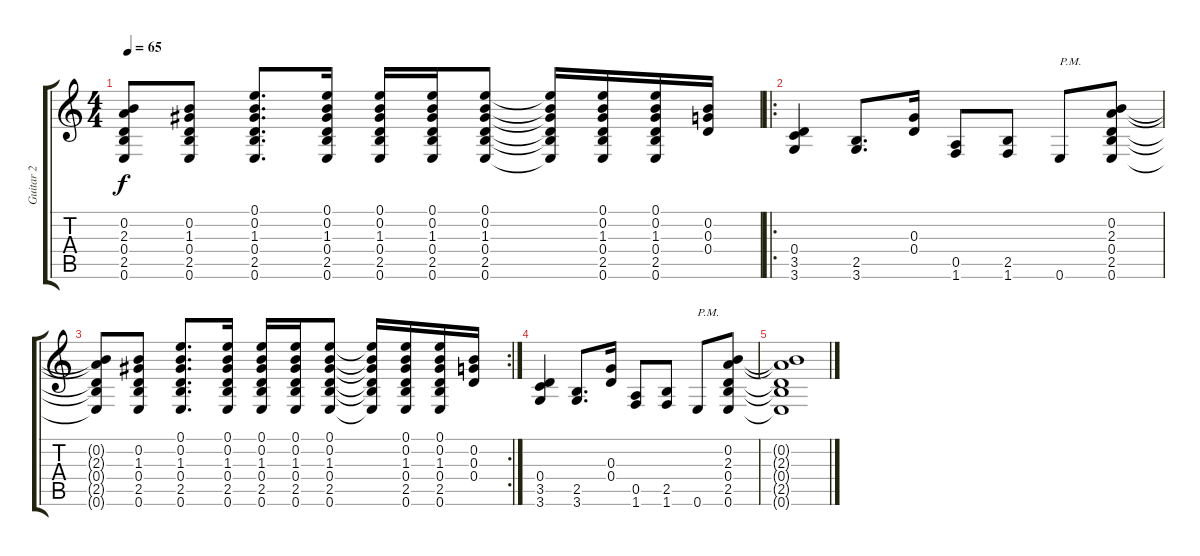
\track ("Guitar 2" "Guitar 2") {instrument electricguitarjazz}
\staff {score tabs}
\tuning (E4 B3 G3 D3 A2 E2) {hide}
\ts (4 4)
\tempo 65
\clef g2
\ks c
(0.2{t} 2.3{t} 0.4{t} 2.5{t} 0.6{t}).8{dy f} (0.2 1.3 0.4 2.5 0.6).8 (0.1 0.2 1.3 0.4 2.5 0.6).8{d} (0.1 0.2 1.3 0.4 2.5 0.6).16 (0.1 0.2 1.3 0.4 2.5 0.6).16 (0.1 0.2 1.3 0.4 2.5 0.6).16 (0.1 0.2 1.3 0.4 2.5 0.6).8 (0.1{t} 0.2{t} 1.3{t} 0.4{t} 2.5{t} 0.6{t}).16 (0.1 0.2 1.3 0.4 2.5 0.6).16 (0.1 0.2 1.3 0.4 2.5 0.6).16 (0.2 0.3 0.4).16 |
\ro
(0.4 3.5 3.6).4 (2.5 3.6).8{d} (0.3 0.4).16 (0.5 1.6).8 (2.5 1.6).8 0.6.8{txt "P.M."} (0.2 2.3 0.4 2.5 0.6).8 |
\rc 2
(0.2{t} 2.3{t} 0.4{t} 2.5{t} 0.6{t}).8 (0.2 1.3 0.4 2.5 0.6).8 (0.1 0.2 1.3 0.4 2.5 0.6).8{d} (0.1 0.2 1.3 0.4 2.5 0.6).16 (0.1 0.2 1.3 0.4 2.5 0.6).16 (0.1 0.2 1.3 0.4 2.5 0.6).16 (0.1 0.2 1.3 0.4 2.5 0.6).8 (0.1{t} 0.2{t} 1.3{t} 0.4{t} 2.5{t} 0.6{t}).16 (0.1 0.2 1.3 0.4 2.5 0.6).16 (0.1 0.2 1.3 0.4 2.5 0.6).16 (0.2 0.3 0.4).16 |
(0.4 3.5 3.6).4 (2.5 3.6).8{d} (0.3 0.4).16 (0.5 1.6).8 (2.5 1.6).8 0.6.8{txt "P.M."} (0.2 2.3 0.4 2.5 0.6).8 |
(0.2{t} 2.3{t} 0.4{t} 2.5{t} 0.6{t}).1
